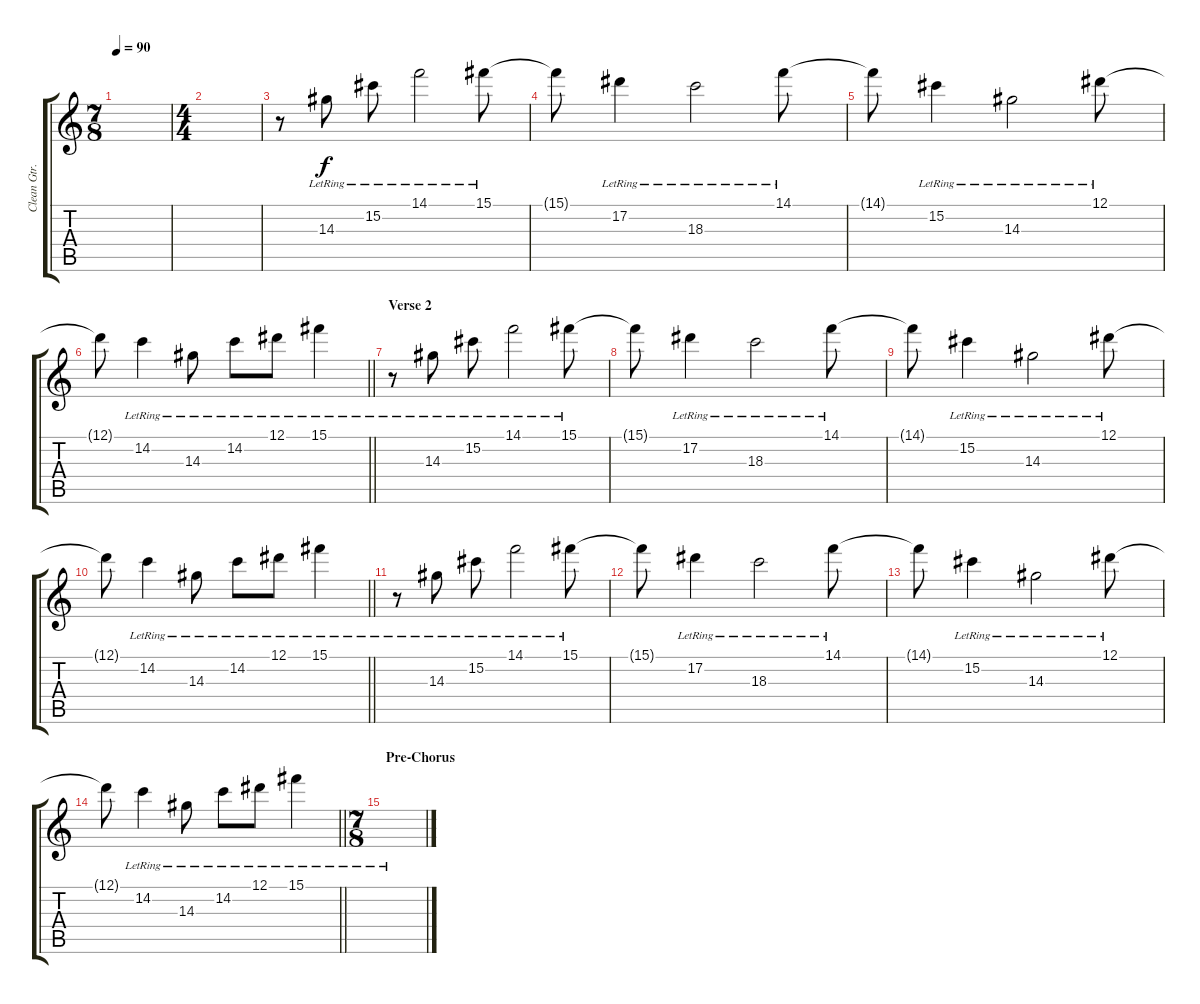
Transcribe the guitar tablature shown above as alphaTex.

\track ("Clean Gtr." "Clean Gtr.") {instrument electricguitarclean}
\staff {score tabs}
\tuning (Eb4 Bb3 Gb3 Db3 Ab2 Db2) {hide}
\ts (7 8)
\tempo 90
\clef g2
\ks c
|
\ts (4 4)
|
r.8 14.3{lr}.8 15.2{lr}.8 14.1{lr}.2 15.1{lr}.8 |
15.1{t}.8 17.2{lr}.4 18.3{lr}.2 14.1{lr}.8 |
14.1{t}.8 15.2{lr}.4 14.3{lr}.2 12.1{lr}.8 |
\barLineRight lightlight
12.1{t}.8 14.2{lr}.4 14.3{lr}.8 14.2{lr}.8 12.1{lr}.8 15.1{lr}.4 |
\section ("" "Verse 2")
r.8 14.3{lr}.8 15.2{lr}.8 14.1{lr}.2 15.1{lr}.8 |
15.1{t}.8 17.2{lr}.4 18.3{lr}.2 14.1{lr}.8 |
14.1{t}.8 15.2{lr}.4 14.3{lr}.2 12.1{lr}.8 |
\barLineRight lightlight
12.1{t}.8 14.2{lr}.4 14.3{lr}.8 14.2{lr}.8 12.1{lr}.8 15.1{lr}.4 |
r.8 14.3{lr}.8 15.2{lr}.8 14.1{lr}.2 15.1{lr}.8 |
15.1{t}.8 17.2{lr}.4 18.3{lr}.2 14.1{lr}.8 |
14.1{t}.8 15.2{lr}.4 14.3{lr}.2 12.1{lr}.8 |
\barLineRight lightlight
12.1{t}.8 14.2{lr}.4 14.3{lr}.8 14.2{lr}.8 12.1{lr}.8 15.1{lr}.4 |
\ts (7 8)
\section ("" "Pre-Chorus")
